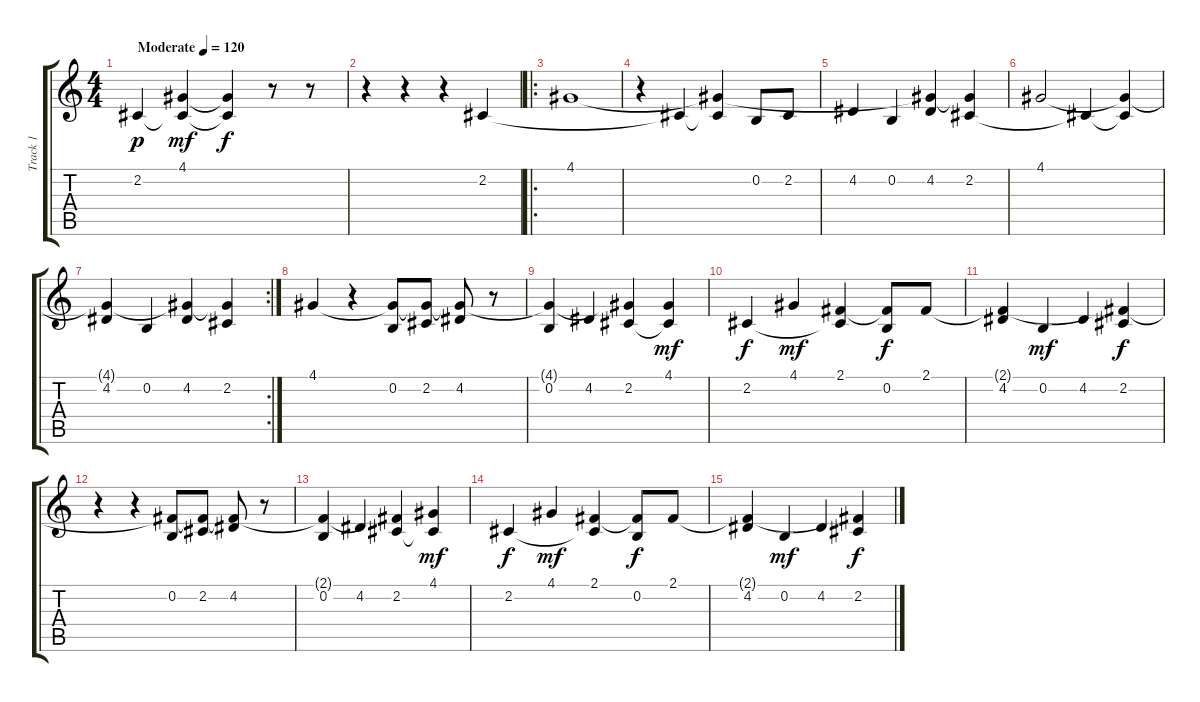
\track ("Track 1" "Track 1") {instrument koto}
\staff {score tabs}
\tuning (E4 B3 G3 D3 A2 E2) {hide}
\ts (4 4)
\tempo (120 "Moderate")
\clef g2
\ks c
2.2.4{dy p instrument koto} (4.1 2.2{t}).4{dy mf} (4.1{t} 2.2{t}).4{dy f} r.8 r.8 |
r.4 r.4 r.4 2.2.4 |
\ro
4.1.1 |
r.4 2.2{t}.4 (4.1{t} 2.2{t}).4 0.2.8 2.2.8 |
4.2.4 0.2.4 (4.1{t} 4.2).4 (4.1{t} 2.2).4 |
4.1.2 2.2{t}.4 (4.1{t} 2.2{t}).4 |
\rc 2
(4.1{t} 4.2).4 0.2.4 (4.1{t} 4.2).4 (4.1{t} 2.2).4 |
4.1.4 r.4 (4.1{t} 0.2).8 (4.1{t} 2.2).8 (4.1{t} 4.2).8 r.8 |
(4.1{t} 0.2).4 4.2.4 (4.1{t} 2.2).4 (4.1 2.2{t}).4{dy mf} |
2.2.4{dy f} 4.1.4{dy mf} (2.1 2.2{t}).4 (2.1{t} 0.2).8{dy f} 2.1.8 |
(2.1{t} 4.2).4 0.2.4{dy mf} 4.2.4 (2.1{t} 2.2).4{dy f} |
r.4 r.4 (2.1{t} 0.2).8 (2.1{t} 2.2).8 (2.1{t} 4.2).8 r.8 |
(2.1{t} 0.2).4 4.2.4 (2.1{t} 2.2).4 (4.1 2.2{t}).4{dy mf} |
2.2.4{dy f} 4.1.4{dy mf} (2.1 2.2{t}).4 (2.1{t} 0.2).8{dy f} 2.1.8 |
(2.1{t} 4.2).4 0.2.4{dy mf} 4.2.4 (2.1{t} 2.2).4{dy f}
